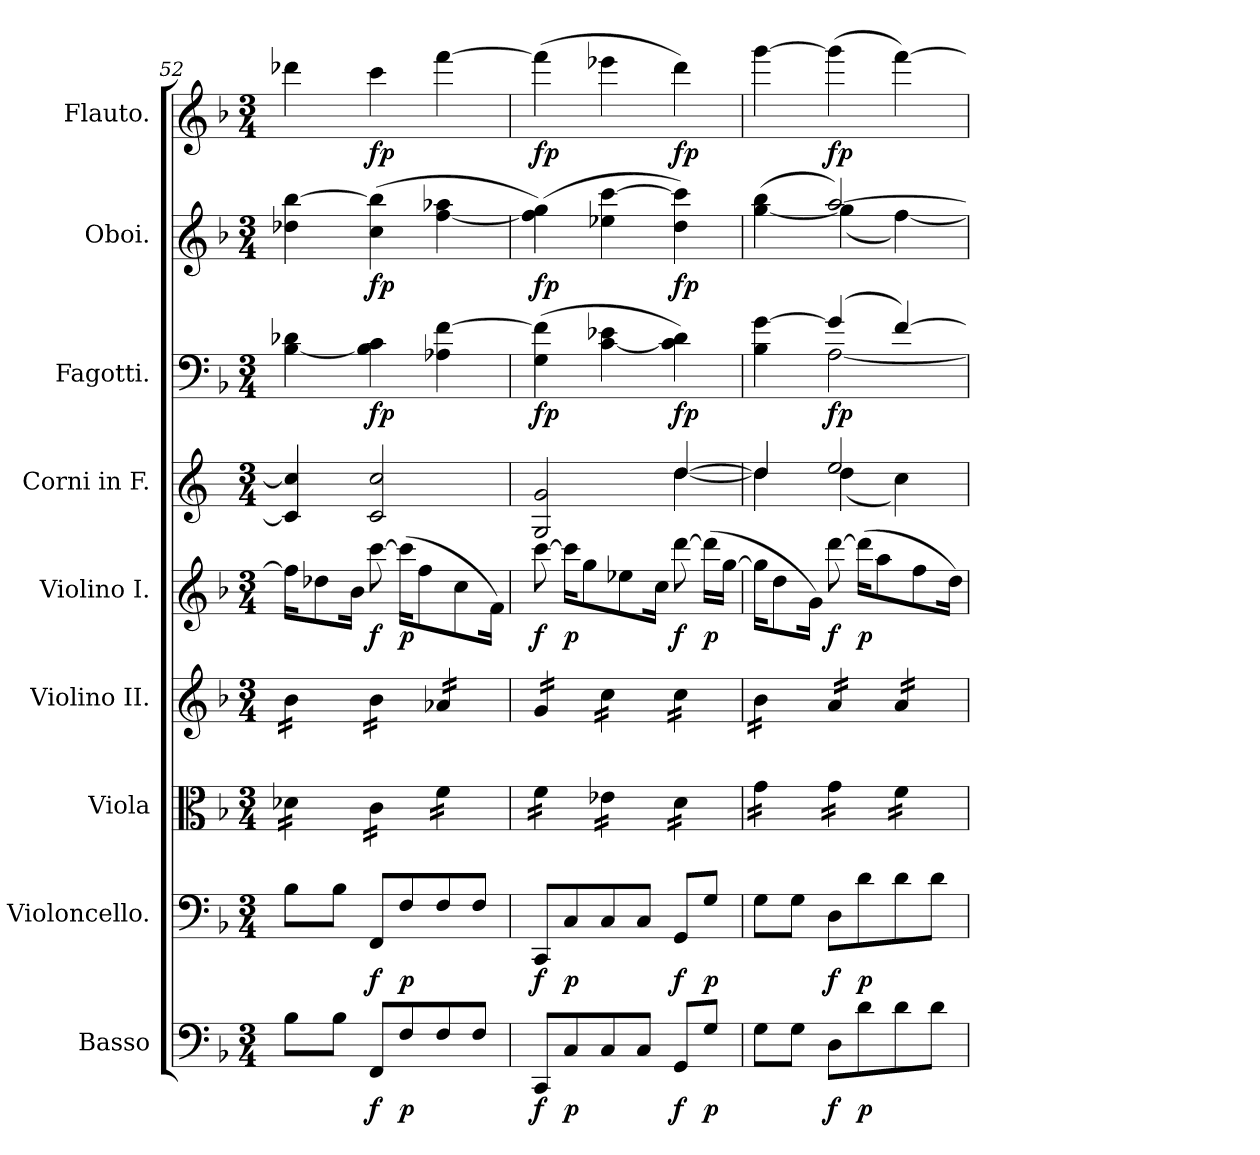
**kern	**dynam	**kern	**dynam	**kern	**kern	**kern	**dynam	**kern	**kern	**dynam	**kern	**dynam	**kern	**dynam
*part9	*part9	*part8	*part8	*part7	*part6	*part5	*part5	*part4	*part3	*part3	*part2	*part2	*part1	*part1
*staff9	*staff9	*staff8	*staff8	*staff7	*staff6	*staff5	*staff5	*staff4	*staff3	*staff3	*staff2	*staff2	*staff1	*staff1
*I"Basso	*	*I"Violoncello.	*	*I"Viola	*I"Violino II.	*I"Violino I.	*	*I"Corni in F.	*I"Fagotti.	*	*I"Oboi.	*	*I"Flauto.	*
*I'Bso.	*	*I'Vcl.	*	*I'Vla.	*I'Vlno II.	*I'Vlno I.	*	*I'Cn F.	*I'Fgt.	*	*I'Ob.	*	*I'Fl.	*
*clefF4	*	*clefF4	*	*clefC3	*clefG2	*clefG2	*	*clefG2	*clefF4	*	*clefG2	*	*clefG2	*
*ITrd7c12	*	*	*	*	*	*	*	*ITrd4c7	*	*	*	*	*	*
*k[b-]	*	*k[b-]	*	*k[b-]	*k[b-]	*k[b-]	*	*k[b-]	*k[b-]	*	*k[b-]	*	*k[b-]	*
*M3/4	*	*M3/4	*	*M3/4	*M3/4	*M3/4	*	*M3/4	*M3/4	*	*M3/4	*	*M3/4	*
=52	=52	=52	=52	=52	=52	=52	=52	=52	=52	=52	=52	=52	=52	=52
*	*	*	*	*tremolo	*	*	*	*	*	*	*	*	*	*
*	*	*	*	*	*tremolo	*	*	*	*	*	*	*	*	*
8BB-\L	.	8B-\L	.	24d-X\LL	24b-\LL	16ff\KL]	.	4F/] 4f/]	[4B-\ 4d-X\	.	4dd-X\ [4bb-\	.	4ddd-X\	.
.	.	.	.	24d-X\	24b-\	.	.	.	.	.	.	.	.	.
.	.	.	.	.	.	8dd-X\	.	.	.	.	.	.	.	.
.	.	.	.	24d-X\	24b-\	.	.	.	.	.	.	.	.	.
8BB-\J	.	8B-\J	.	24d-X\	24b-\	.	.	.	.	.	.	.	.	.
.	.	.	.	24d-X\	24b-\	.	.	.	.	.	.	.	.	.
.	.	.	.	.	.	16b-\Jk	.	.	.	.	.	.	.	.
.	.	.	.	24d-X\JJ	24b-\JJ	.	.	.	.	.	.	.	.	.
!	!LO:DY:b	!	!LO:DY:b	!	!	!	!LO:DY:b	!	!	!LO:DY:b	!	!LO:DY:b	!	!LO:DY:b
8FFF/L	f	8FF/L	f	24c\LL	24b-\LL	[8ccc\	f	2F/ 2f/	4B-\] 4c\	fp	(>4cc\ 4bb-\]	fp	4ccc\	fp
.	.	.	.	24c\	24b-\	.	.	.	.	.	.	.	.	.
.	.	.	.	24c\	24b-\	.	.	.	.	.	.	.	.	.
!	!LO:DY:b	!	!LO:DY:b	!	!	!	!LO:DY:b	!	!	!	!	!	!	!
8FF/	p	8F/	p	24c\	24b-\	(>16ccc\KL]	p	.	.	.	.	.	.	.
.	.	.	.	24c\	24b-\	.	.	.	.	.	.	.	.	.
.	.	.	.	.	.	8ff\	.	.	.	.	.	.	.	.
.	.	.	.	24c\JJ	24b-\JJ	.	.	.	.	.	.	.	.	.
8FF/	.	8F/	.	24f\LL	24a-X/LL	.	.	.	4A-X\ [4f\	.	[4ff\ 4aa-X\	.	[4fff\	.
.	.	.	.	24f\	24a-X/	.	.	.	.	.	.	.	.	.
.	.	.	.	.	.	8cc\	.	.	.	.	.	.	.	.
.	.	.	.	24f\	24a-X/	.	.	.	.	.	.	.	.	.
8FF/J	.	8F/J	.	24f\	24a-X/	.	.	.	.	.	.	.	.	.
.	.	.	.	24f\	24a-X/	.	.	.	.	.	.	.	.	.
.	.	.	.	.	.	16f\Jk)	.	.	.	.	.	.	.	.
.	.	.	.	24f\JJ	24a-X/JJ	.	.	.	.	.	.	.	.	.
=53	=53	=53	=53	=53	=53	=53	=53	=53	=53	=53	=53	=53	=53	=53
*	*	*	*	*	*	*	*	*^	*	*	*	*	*	*
!	!LO:DY:b	!	!LO:DY:b	!	!	!	!LO:DY:b	!	!	!	!LO:DY:b	!	!LO:DY:b	!	!LO:DY:b
8CCC/L	f	8CC/L	f	24f\LL	24g/LL	[8ccc\	f	2C/ 2c/	2ryy	(>4G\ 4f\]	fp	(<4ff\] 4gg\)	fp	(>4fff\]	fp
.	.	.	.	24f\	24g/	.	.	.	.	.	.	.	.	.	.
.	.	.	.	24f\	24g/	.	.	.	.	.	.	.	.	.	.
!	!LO:DY:b	!	!LO:DY:b	!	!	!	!LO:DY:b	!	!	!	!	!	!	!	!
8CC/	p	8C/	p	24f\	24g/	16ccc\KL]	p	.	.	.	.	.	.	.	.
.	.	.	.	24f\	24g/	.	.	.	.	.	.	.	.	.	.
.	.	.	.	.	.	8gg\	.	.	.	.	.	.	.	.	.
.	.	.	.	24f\JJ	24g/JJ	.	.	.	.	.	.	.	.	.	.
8CC/	.	8C/	.	24e-X\LL	24cc\LL	.	.	.	.	[4c\ 4e-X\	.	4ee-X\ [4ccc\	.	4eee-X\	.
.	.	.	.	24e-X\	24cc\	.	.	.	.	.	.	.	.	.	.
.	.	.	.	.	.	8ee-X\	.	.	.	.	.	.	.	.	.
.	.	.	.	24e-X\	24cc\	.	.	.	.	.	.	.	.	.	.
8CC/J	.	8C/J	.	24e-X\	24cc\	.	.	.	.	.	.	.	.	.	.
.	.	.	.	24e-X\	24cc\	.	.	.	.	.	.	.	.	.	.
.	.	.	.	.	.	16cc\Jk	.	.	.	.	.	.	.	.	.
.	.	.	.	24e-X\JJ	24cc\JJ	.	.	.	.	.	.	.	.	.	.
!	!LO:DY:b	!	!LO:DY:b	!	!	!	!LO:DY:b	!	!	!	!LO:DY:b	!	!LO:DY:b	!	!LO:DY:b
8GGG/L	f	8GG/L	f	24d\LL	24cc\LL	[8ddd\	f	[4g/	[4g\	4c\] 4d\)	fp	4dd\ 4ccc\])	fp	4ddd\)	fp
.	.	.	.	24d\	24cc\	.	.	.	.	.	.	.	.	.	.
.	.	.	.	24d\	24cc\	.	.	.	.	.	.	.	.	.	.
!	!LO:DY:b	!	!LO:DY:b	!	!	!	!LO:DY:b	!	!	!	!	!	!	!	!
8GG/J	p	8G/J	p	24d\	24cc\	(>16ddd\LL]	p	.	.	.	.	.	.	.	.
.	.	.	.	24d\	24cc\	.	.	.	.	.	.	.	.	.	.
.	.	.	.	.	.	[16gg\JJ	.	.	.	.	.	.	.	.	.
.	.	.	.	24d\JJ	24cc\JJ	.	.	.	.	.	.	.	.	.	.
!!LO:PB:g=z
=54	=54	=54	=54	=54	=54	=54	=54	=54	=54	=54	=54	=54	=54	=54	=54
*	*	*	*	*	*	*	*	*	*	*^	*	*^	*	*	*
8GG\L	.	8G\L	.	24g\LL	24b-\LL	16gg\KL]	.	4g/]	4g\]	4B-\ [4g\	4ryy	.	(>[4gg\ 4bb-\	4ryy	.	[4ggg\	.
.	.	.	.	24g\	24b-\	.	.	.	.	.	.	.	.	.	.	.	.
.	.	.	.	.	.	8dd\	.	.	.	.	.	.	.	.	.	.	.
.	.	.	.	24g\	24b-\	.	.	.	.	.	.	.	.	.	.	.	.
8GG\J	.	8G\J	.	24g\	24b-\	.	.	.	.	.	.	.	.	.	.	.	.
.	.	.	.	24g\	24b-\	.	.	.	.	.	.	.	.	.	.	.	.
.	.	.	.	.	.	16g\Jk)	.	.	.	.	.	.	.	.	.	.	.
.	.	.	.	24g\JJ	24b-\JJ	.	.	.	.	.	.	.	.	.	.	.	.
!	!LO:DY:b	!	!LO:DY:b	!	!	!	!LO:DY:b	!	!	!	!	!LO:DY:b	!	!	!LO:DY:b	!	!
!	!	!	!	!	!	!	!	!	!	!	!	!	!	!	!LO:DY:n=1:b	!	!
!	!	!	!	!	!	!	!	!	!	!	!	!	!	!	!LO:DY:n=2:b	!	!LO:DY:b
8DD\L	f	8D\L	f	24g\LL	24a/LL	[8ddd\	f	2a/	(<4g\	(>4g/]	[2A\	fp	[2aa/)	(<4gg\]	fp fp fp	(>4ggg\]	fp
.	.	.	.	24g\	24a/	.	.	.	.	.	.	.	.	.	.	.	.
.	.	.	.	24g\	24a/	.	.	.	.	.	.	.	.	.	.	.	.
!	!LO:DY:b	!	!LO:DY:b	!	!	!	!LO:DY:b	!	!	!	!	!	!	!	!	!	!
8D\	p	8d\	p	24g\	24a/	(>16ddd\KL]	p	.	.	.	.	.	.	.	.	.	.
.	.	.	.	24g\	24a/	.	.	.	.	.	.	.	.	.	.	.	.
.	.	.	.	.	.	8aa\	.	.	.	.	.	.	.	.	.	.	.
.	.	.	.	24g\JJ	24a/JJ	.	.	.	.	.	.	.	.	.	.	.	.
8D\	.	8d\	.	24f\LL	24a/LL	.	.	.	4f\)	[4f/)	.	.	.	[4ff\)	.	[4fff\)	.
.	.	.	.	24f\	24a/	.	.	.	.	.	.	.	.	.	.	.	.
.	.	.	.	.	.	8ff\	.	.	.	.	.	.	.	.	.	.	.
.	.	.	.	24f\	24a/	.	.	.	.	.	.	.	.	.	.	.	.
8D\J	.	8d\J	.	24f\	24a/	.	.	.	.	.	.	.	.	.	.	.	.
.	.	.	.	24f\	24a/	.	.	.	.	.	.	.	.	.	.	.	.
.	.	.	.	.	.	16dd\Jk)	.	.	.	.	.	.	.	.	.	.	.
.	.	.	.	24f\JJ	24a/JJ	.	.	.	.	.	.	.	.	.	.	.	.
*	*	*	*	*	*Xtremolo	*	*	*	*	*	*	*	*	*	*	*	*
*	*	*	*	*Xtremolo	*	*	*	*	*	*	*	*	*	*	*	*	*
*	*	*	*	*	*	*	*	*v	*v	*	*	*	*v	*v	*	*	*
*	*	*	*	*	*	*	*	*	*v	*v	*	*	*	*	*
=	=	=	=	=	=	=	=	=	=	=	=	=	=	=
*-	*-	*-	*-	*-	*-	*-	*-	*-	*-	*-	*-	*-	*-	*-
